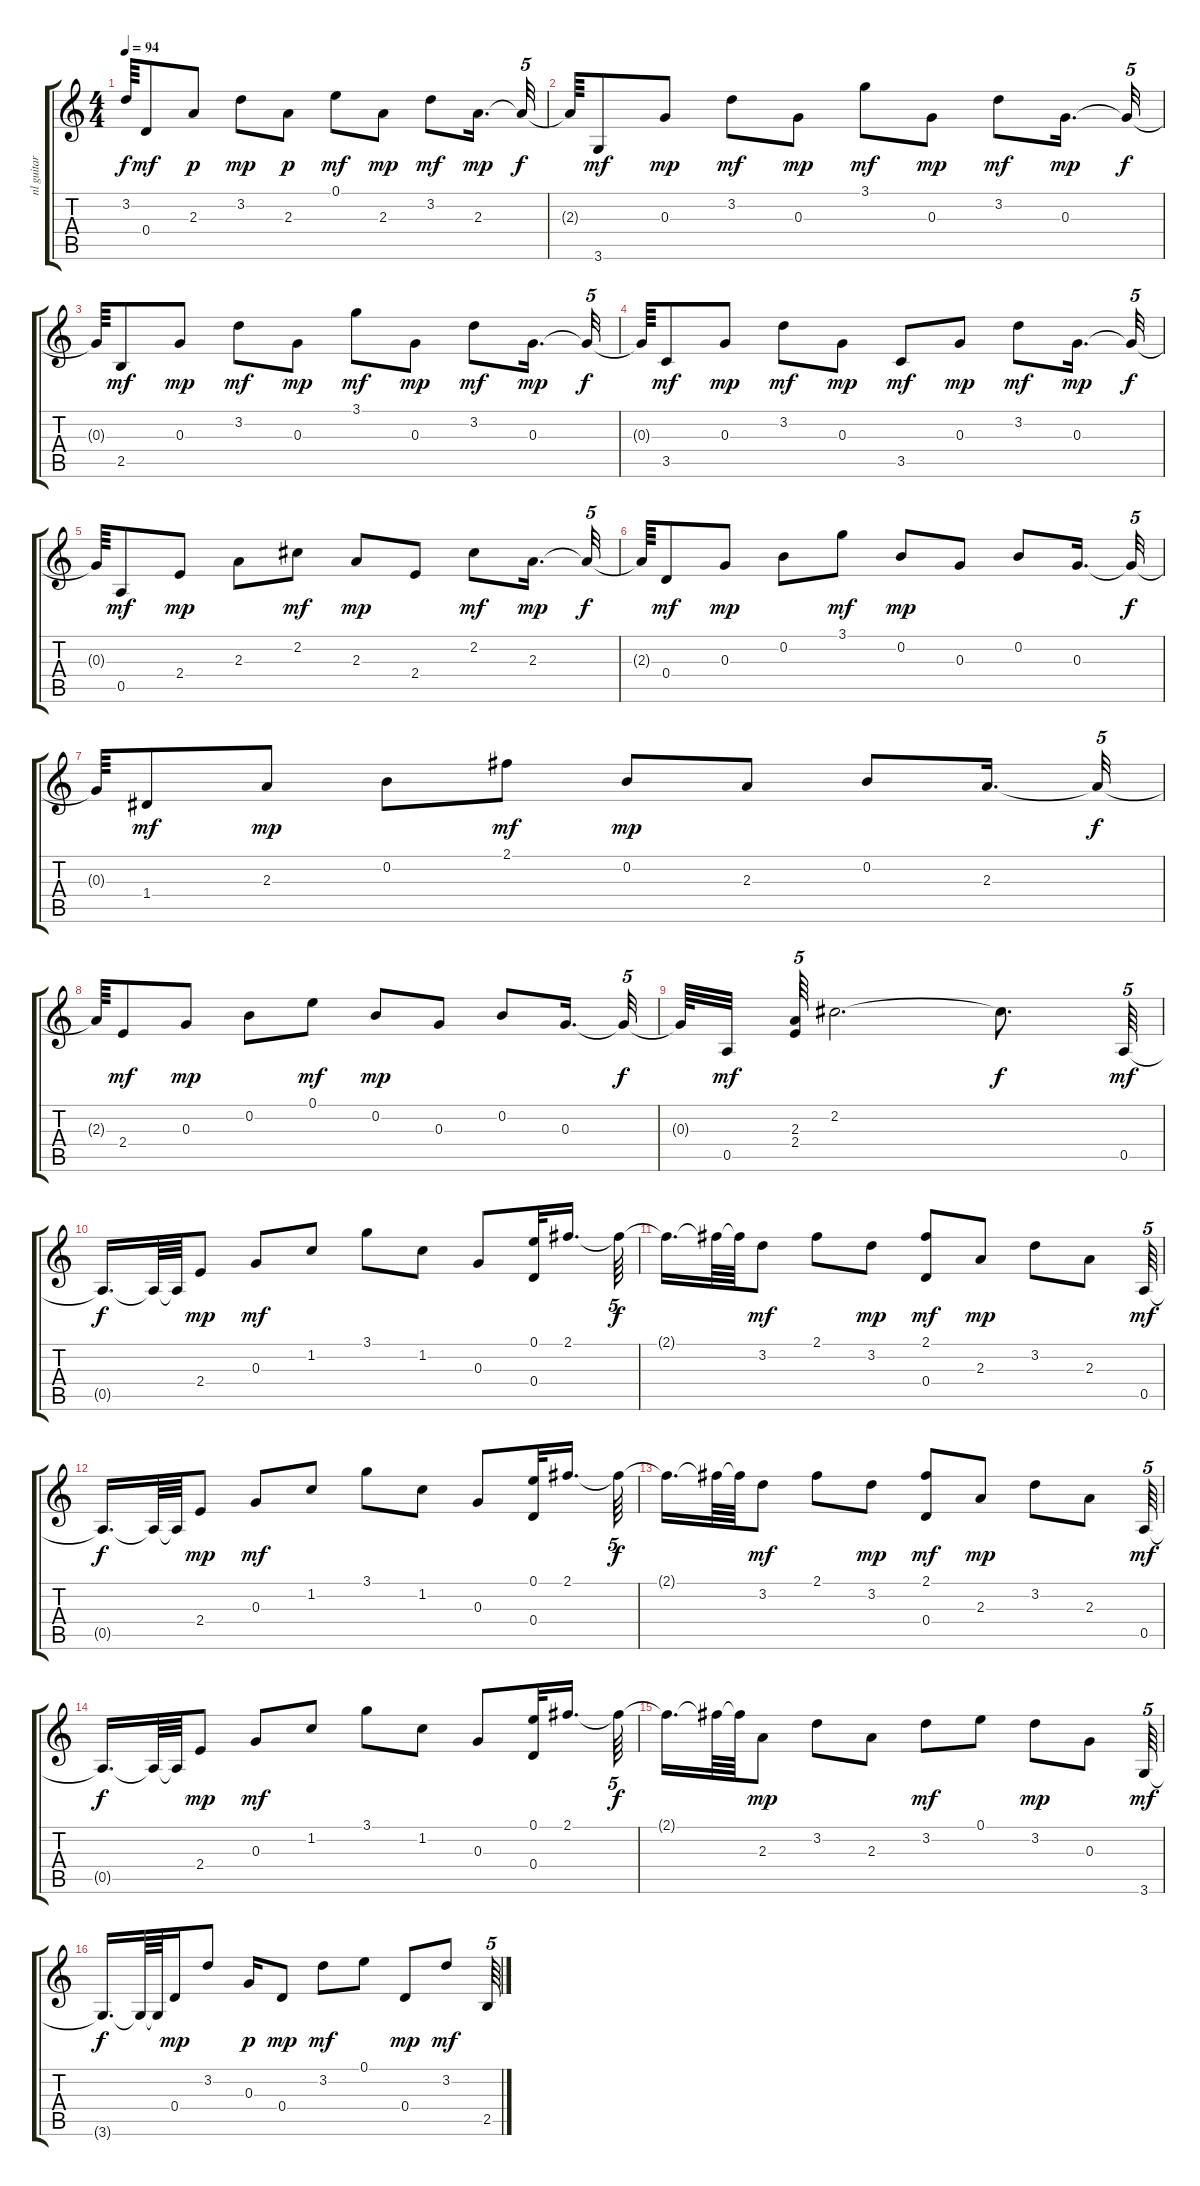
\track ("nl guitar" "nl guitar") {instrument acousticguitarnylon}
\staff {score tabs}
\tuning (E4 B3 G3 D3 A2 E2) {hide}
\ts (4 4)
\tempo 94
\clef g2
\ks c
3.2{t}.64{dy f} 0.4.8{dy mf} 2.3.8{dy p} 3.2.8{dy mp} 2.3.8{dy p} 0.1.8{dy mf} 2.3.8{dy mp} 3.2.8{dy mf} 2.3.16{d dy mp} 2.3{t}.32{tu (5 4) dy f} |
2.3{t}.64 3.6.8{dy mf} 0.3.8{dy mp} 3.2.8{dy mf} 0.3.8{dy mp} 3.1.8{dy mf} 0.3.8{dy mp} 3.2.8{dy mf} 0.3.16{d dy mp} 0.3{t}.32{tu (5 4) dy f} |
0.3{t}.64 2.5.8{dy mf} 0.3.8{dy mp} 3.2.8{dy mf} 0.3.8{dy mp} 3.1.8{dy mf} 0.3.8{dy mp} 3.2.8{dy mf} 0.3.16{d dy mp} 0.3{t}.32{tu (5 4) dy f} |
0.3{t}.64 3.5.8{dy mf} 0.3.8{dy mp} 3.2.8{dy mf} 0.3.8{dy mp} 3.5.8{dy mf} 0.3.8{dy mp} 3.2.8{dy mf} 0.3.16{d dy mp} 0.3{t}.32{tu (5 4) dy f} |
0.3{t}.64 0.5.8{dy mf} 2.4.8{dy mp} 2.3.8 2.2.8{dy mf} 2.3.8{dy mp} 2.4.8 2.2.8{dy mf} 2.3.16{d dy mp} 2.3{t}.32{tu (5 4) dy f} |
2.3{t}.64 0.4.8{dy mf} 0.3.8{dy mp} 0.2.8 3.1.8{dy mf} 0.2.8{dy mp} 0.3.8 0.2.8 0.3.16{d} 0.3{t}.32{tu (5 4) dy f} |
0.3{t}.64 1.4.8{dy mf} 2.3.8{dy mp} 0.2.8 2.1.8{dy mf} 0.2.8{dy mp} 2.3.8 0.2.8 2.3.16{d} 2.3{t}.32{tu (5 4) dy f} |
2.3{t}.64 2.4.8{dy mf} 0.3.8{dy mp} 0.2.8 0.1.8{dy mf} 0.2.8{dy mp} 0.3.8 0.2.8 0.3.16{d} 0.3{t}.32{tu (5 4) dy f} |
0.3{t}.64 0.5.32{dy mf beam splitsecondary} (2.3 2.4).64{tu (5 4)} 2.2.2{d} 2.2{t}.8{d dy f} 0.5.64{tu (5 4) dy mf} |
0.5{t}.16{d dy f} 0.5{t}.64 0.5{t}.64 2.4.8{dy mp} 0.3.8{dy mf} 1.2.8 3.1.8 1.2.8 0.3.8 (0.1 0.4).32 2.1.16{d} 2.1{t}.64{tu (5 4) dy f} |
2.1{t}.16{d} 2.1{t}.64 2.1{t}.64 3.2.8{dy mf} 2.1.8 3.2.8{dy mp} (2.1 0.4).8{dy mf} 2.3.8{dy mp} 3.2.8 2.3.8 0.5.64{tu (5 4) dy mf} |
0.5{t}.16{d dy f} 0.5{t}.64 0.5{t}.64 2.4.8{dy mp} 0.3.8{dy mf} 1.2.8 3.1.8 1.2.8 0.3.8 (0.1 0.4).32 2.1.16{d} 2.1{t}.64{tu (5 4) dy f} |
2.1{t}.16{d} 2.1{t}.64 2.1{t}.64 3.2.8{dy mf} 2.1.8 3.2.8{dy mp} (2.1 0.4).8{dy mf} 2.3.8{dy mp} 3.2.8 2.3.8 0.5.64{tu (5 4) dy mf} |
0.5{t}.16{d dy f} 0.5{t}.64 0.5{t}.64 2.4.8{dy mp} 0.3.8{dy mf} 1.2.8 3.1.8 1.2.8 0.3.8 (0.1 0.4).32 2.1.16{d} 2.1{t}.64{tu (5 4) dy f} |
2.1{t}.16{d} 2.1{t}.64 2.1{t}.64 2.3.8{dy mp} 3.2.8 2.3.8 3.2.8{dy mf} 0.1.8 3.2.8{dy mp} 0.3.8 3.6.64{tu (5 4) dy mf} |
3.6{t}.16{d dy f} 3.6{t}.64 3.6{t}.64 0.4.16{dy mp} 3.2.8 0.3.16{dy p} 0.4.8{dy mp} 3.2.8{dy mf} 0.1.8 0.4.8{dy mp} 3.2.8{dy mf} 2.5.64{tu (5 4)}
